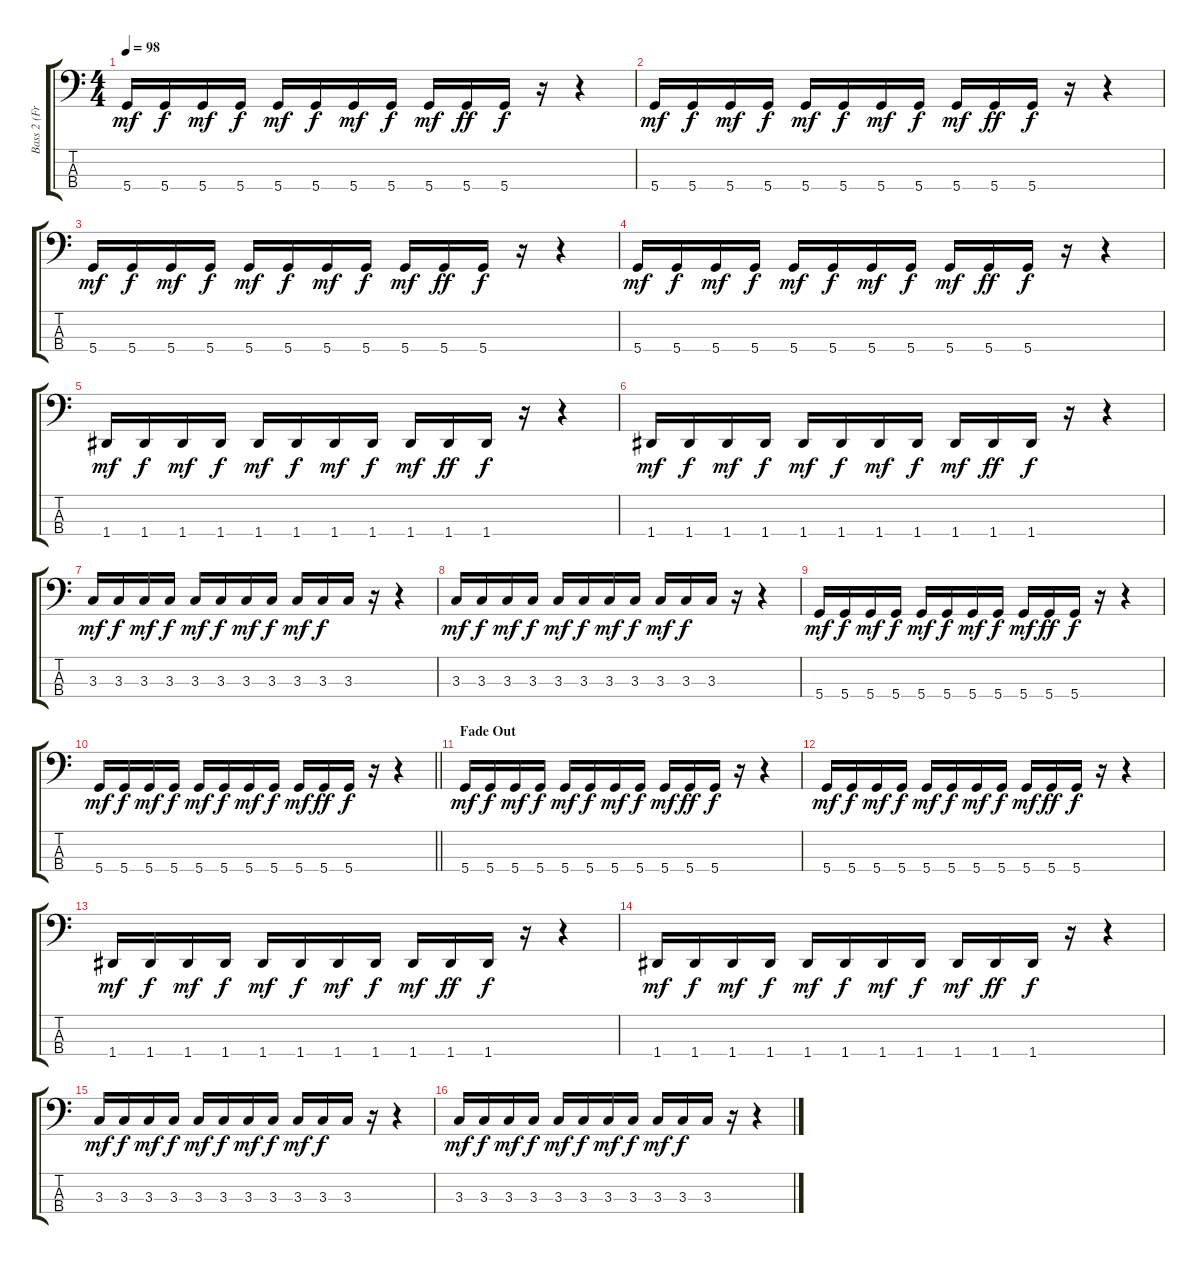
\track ("Bass 2 (FrBass)" "Bass 2 (Fr") {instrument fretlessbass}
\staff {score tabs}
\tuning (G2 D2 A1 D1) {hide}
\ts (4 4)
\tempo 98
\clef f4
\ks c
5.4.16{dy mf} 5.4.16{dy f} 5.4.16{dy mf} 5.4.16{dy f} 5.4.16{dy mf} 5.4.16{dy f} 5.4.16{dy mf} 5.4.16{dy f} 5.4.16{dy mf} 5.4.16{dy ff} 5.4.16{dy f} r.16 r.4 |
5.4.16{dy mf} 5.4.16{dy f} 5.4.16{dy mf} 5.4.16{dy f} 5.4.16{dy mf} 5.4.16{dy f} 5.4.16{dy mf} 5.4.16{dy f} 5.4.16{dy mf} 5.4.16{dy ff} 5.4.16{dy f} r.16 r.4 |
5.4.16{dy mf} 5.4.16{dy f} 5.4.16{dy mf} 5.4.16{dy f} 5.4.16{dy mf} 5.4.16{dy f} 5.4.16{dy mf} 5.4.16{dy f} 5.4.16{dy mf} 5.4.16{dy ff} 5.4.16{dy f} r.16 r.4 |
5.4.16{dy mf} 5.4.16{dy f} 5.4.16{dy mf} 5.4.16{dy f} 5.4.16{dy mf} 5.4.16{dy f} 5.4.16{dy mf} 5.4.16{dy f} 5.4.16{dy mf} 5.4.16{dy ff} 5.4.16{dy f} r.16 r.4 |
1.4.16{dy mf} 1.4.16{dy f} 1.4.16{dy mf} 1.4.16{dy f} 1.4.16{dy mf} 1.4.16{dy f} 1.4.16{dy mf} 1.4.16{dy f} 1.4.16{dy mf} 1.4.16{dy ff} 1.4.16{dy f} r.16 r.4 |
1.4.16{dy mf} 1.4.16{dy f} 1.4.16{dy mf} 1.4.16{dy f} 1.4.16{dy mf} 1.4.16{dy f} 1.4.16{dy mf} 1.4.16{dy f} 1.4.16{dy mf} 1.4.16{dy ff} 1.4.16{dy f} r.16 r.4 |
3.3.16{dy mf} 3.3.16{dy f} 3.3.16{dy mf} 3.3.16{dy f} 3.3.16{dy mf} 3.3.16{dy f} 3.3.16{dy mf} 3.3.16{dy f} 3.3.16{dy mf} 3.3.16{dy f} 3.3.16 r.16 r.4 |
3.3.16{dy mf} 3.3.16{dy f} 3.3.16{dy mf} 3.3.16{dy f} 3.3.16{dy mf} 3.3.16{dy f} 3.3.16{dy mf} 3.3.16{dy f} 3.3.16{dy mf} 3.3.16{dy f} 3.3.16 r.16 r.4 |
5.4.16{dy mf} 5.4.16{dy f} 5.4.16{dy mf} 5.4.16{dy f} 5.4.16{dy mf} 5.4.16{dy f} 5.4.16{dy mf} 5.4.16{dy f} 5.4.16{dy mf} 5.4.16{dy ff} 5.4.16{dy f} r.16 r.4 |
\barLineRight lightlight
5.4.16{dy mf} 5.4.16{dy f} 5.4.16{dy mf} 5.4.16{dy f} 5.4.16{dy mf} 5.4.16{dy f} 5.4.16{dy mf} 5.4.16{dy f} 5.4.16{dy mf} 5.4.16{dy ff} 5.4.16{dy f} r.16 r.4 |
\section ("" "Fade Out")
5.4.16{dy mf} 5.4.16{dy f} 5.4.16{dy mf} 5.4.16{dy f} 5.4.16{dy mf} 5.4.16{dy f} 5.4.16{dy mf} 5.4.16{dy f} 5.4.16{dy mf} 5.4.16{dy ff} 5.4.16{dy f} r.16 r.4 |
5.4.16{dy mf} 5.4.16{dy f} 5.4.16{dy mf} 5.4.16{dy f} 5.4.16{dy mf} 5.4.16{dy f} 5.4.16{dy mf} 5.4.16{dy f} 5.4.16{dy mf} 5.4.16{dy ff} 5.4.16{dy f} r.16 r.4 |
1.4.16{dy mf} 1.4.16{dy f} 1.4.16{dy mf} 1.4.16{dy f} 1.4.16{dy mf} 1.4.16{dy f} 1.4.16{dy mf} 1.4.16{dy f} 1.4.16{dy mf} 1.4.16{dy ff} 1.4.16{dy f} r.16 r.4 |
1.4.16{dy mf} 1.4.16{dy f} 1.4.16{dy mf} 1.4.16{dy f} 1.4.16{dy mf} 1.4.16{dy f} 1.4.16{dy mf} 1.4.16{dy f} 1.4.16{dy mf} 1.4.16{dy ff} 1.4.16{dy f} r.16 r.4 |
3.3.16{dy mf} 3.3.16{dy f} 3.3.16{dy mf} 3.3.16{dy f} 3.3.16{dy mf} 3.3.16{dy f} 3.3.16{dy mf} 3.3.16{dy f} 3.3.16{dy mf} 3.3.16{dy f} 3.3.16 r.16 r.4 |
3.3.16{dy mf} 3.3.16{dy f} 3.3.16{dy mf} 3.3.16{dy f} 3.3.16{dy mf} 3.3.16{dy f} 3.3.16{dy mf} 3.3.16{dy f} 3.3.16{dy mf} 3.3.16{dy f} 3.3.16 r.16 r.4
